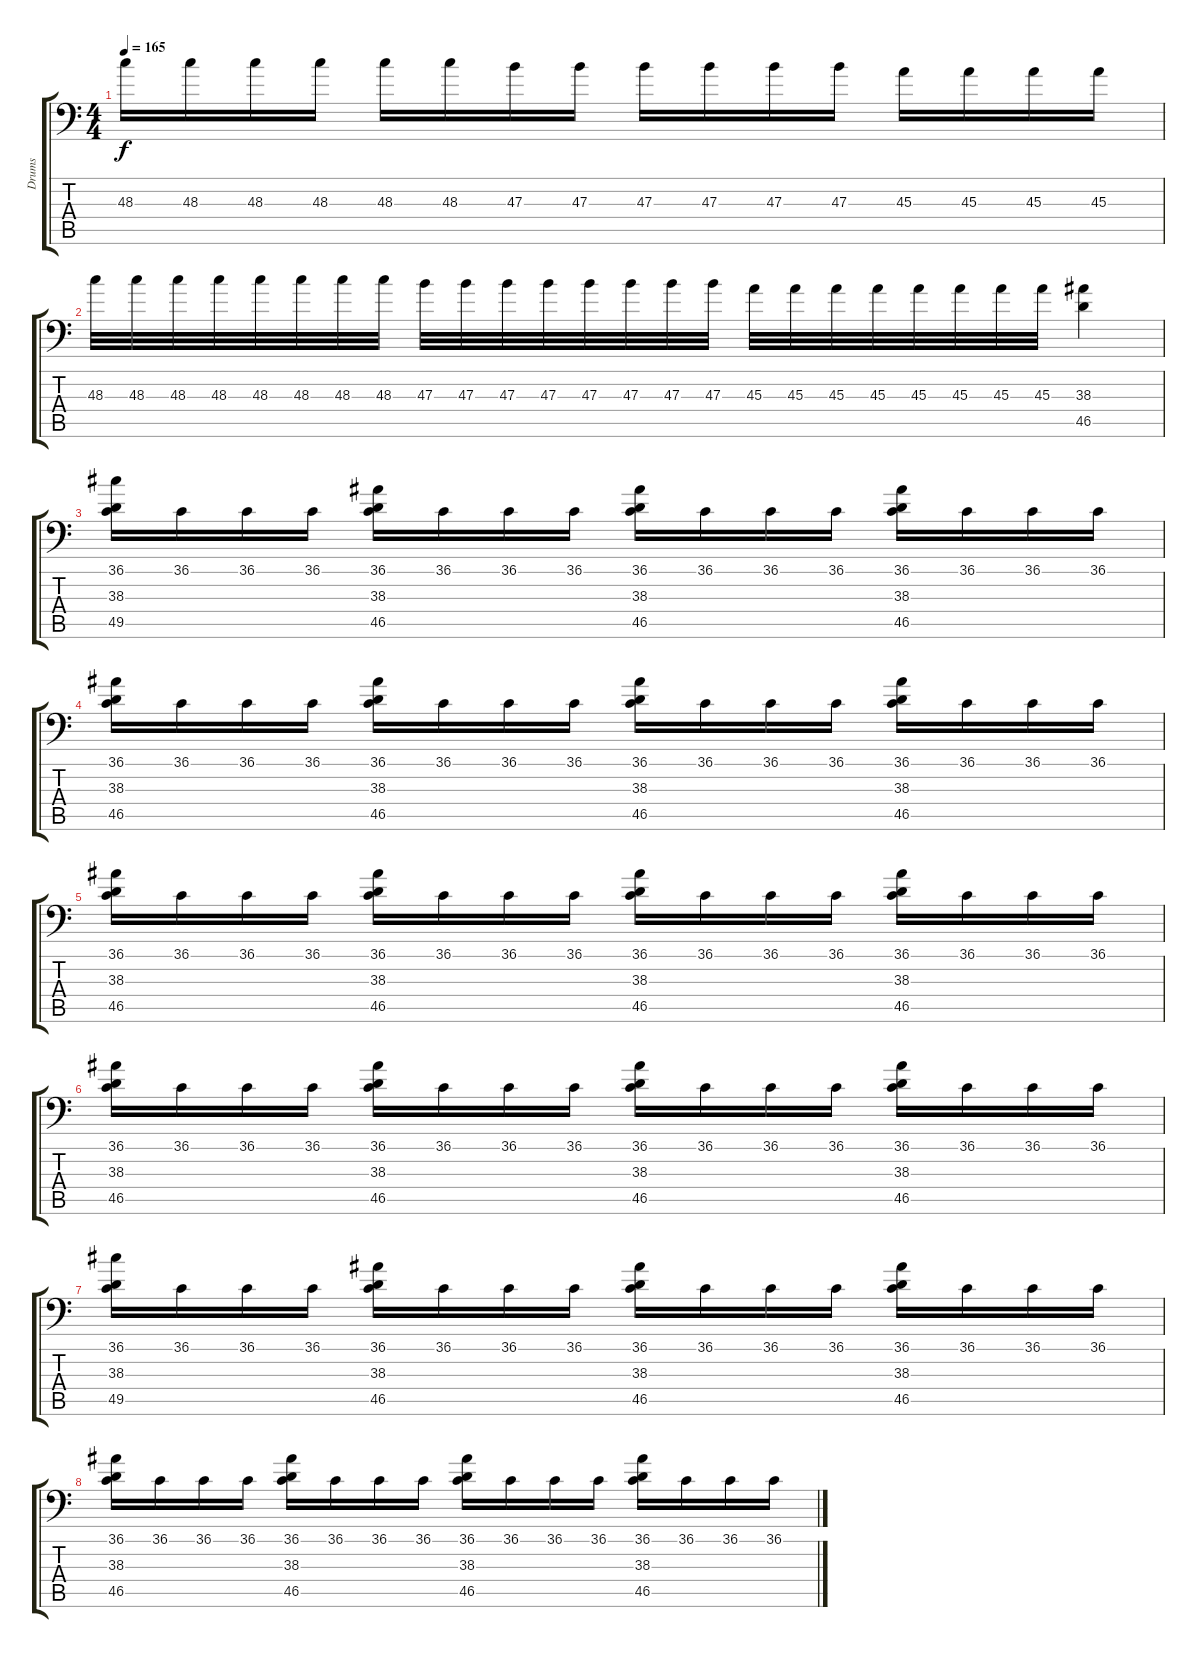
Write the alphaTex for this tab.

\track ("Drums" "Drums") {instrument acousticgrandpiano}
\staff {score tabs}
\tuning (C-1 C-1 C-1 C-1 C-1 C-1) {hide}
\ts (4 4)
\tempo 165
\clef f4
\ks c
48.3.16{dy f} 48.3.16 48.3.16 48.3.16 48.3.16 48.3.16 47.3.16 47.3.16 47.3.16 47.3.16 47.3.16 47.3.16 45.3.16 45.3.16 45.3.16 45.3.16 |
48.3.32 48.3.32 48.3.32 48.3.32 48.3.32 48.3.32 48.3.32 48.3.32 47.3.32 47.3.32 47.3.32 47.3.32 47.3.32 47.3.32 47.3.32 47.3.32 45.3.32 45.3.32 45.3.32 45.3.32 45.3.32 45.3.32 45.3.32 45.3.32 (38.3 46.5).4 |
(36.1 38.3 49.5).16 36.1.16 36.1.16 36.1.16 (36.1 38.3 46.5).16 36.1.16 36.1.16 36.1.16 (36.1 38.3 46.5).16 36.1.16 36.1.16 36.1.16 (36.1 38.3 46.5).16 36.1.16 36.1.16 36.1.16 |
(36.1 38.3 46.5).16 36.1.16 36.1.16 36.1.16 (36.1 38.3 46.5).16 36.1.16 36.1.16 36.1.16 (36.1 38.3 46.5).16 36.1.16 36.1.16 36.1.16 (36.1 38.3 46.5).16 36.1.16 36.1.16 36.1.16 |
(36.1 38.3 46.5).16 36.1.16 36.1.16 36.1.16 (36.1 38.3 46.5).16 36.1.16 36.1.16 36.1.16 (36.1 38.3 46.5).16 36.1.16 36.1.16 36.1.16 (36.1 38.3 46.5).16 36.1.16 36.1.16 36.1.16 |
(36.1 38.3 46.5).16 36.1.16 36.1.16 36.1.16 (36.1 38.3 46.5).16 36.1.16 36.1.16 36.1.16 (36.1 38.3 46.5).16 36.1.16 36.1.16 36.1.16 (36.1 38.3 46.5).16 36.1.16 36.1.16 36.1.16 |
(36.1 38.3 49.5).16 36.1.16 36.1.16 36.1.16 (36.1 38.3 46.5).16 36.1.16 36.1.16 36.1.16 (36.1 38.3 46.5).16 36.1.16 36.1.16 36.1.16 (36.1 38.3 46.5).16 36.1.16 36.1.16 36.1.16 |
(36.1 38.3 46.5).16 36.1.16 36.1.16 36.1.16 (36.1 38.3 46.5).16 36.1.16 36.1.16 36.1.16 (36.1 38.3 46.5).16 36.1.16 36.1.16 36.1.16 (36.1 38.3 46.5).16 36.1.16 36.1.16 36.1.16
